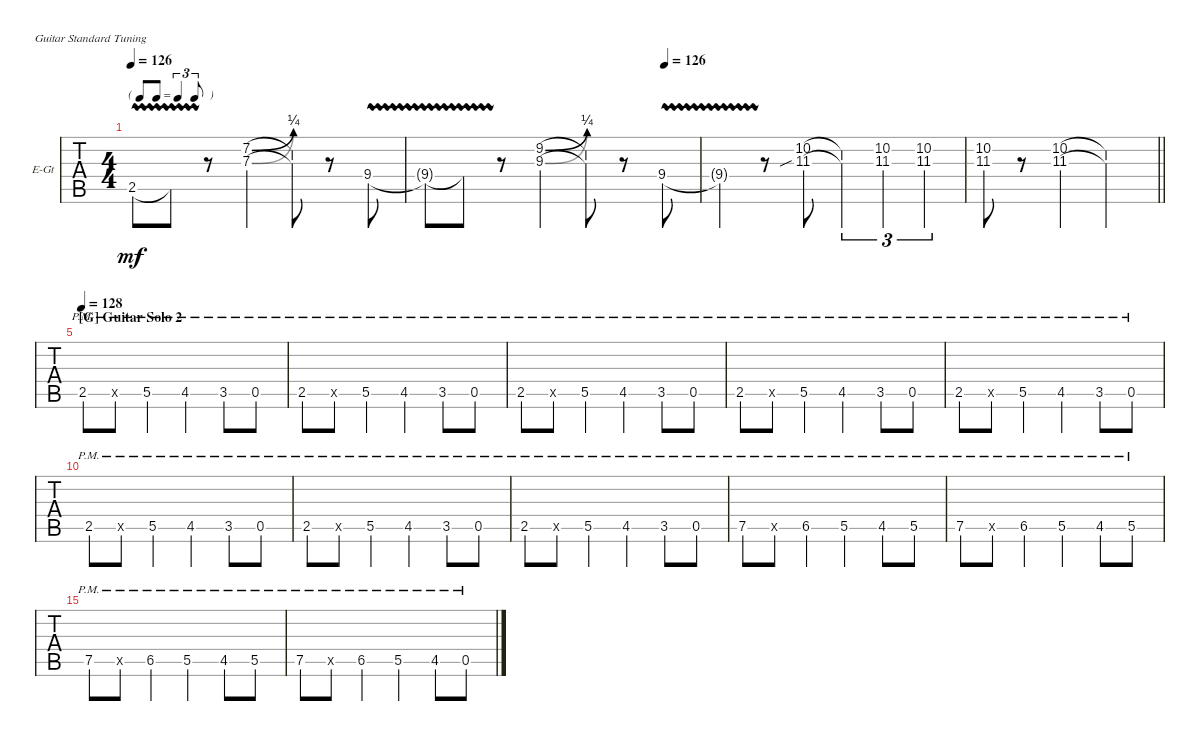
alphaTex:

\bracketExtendMode nobrackets
\firstSystemTrackNameOrientation horizontal
\otherSystemsTrackNameOrientation horizontal
\defaultBarNumberDisplay FirstOfSystem
\track ("Tremelo" "E-Gt") {instrument electricguitarclean}
\staff {tabs}
\tuning (E4 B3 G3 D3 A2 E2)
\ts (4 4)
\tf triplet8th
\tempo 126
\clef g2
\scale
0.268817
\ks d
2.5{vw}.8{dy mf} 2.5{vw t}.8 r.8 (7.3{be (bend 0 0 14.399999999999999 1)} 7.2{be (bend 0 0 13.799999999999999 1)}).4 (7.3{be (hold 0 0 60 0) t} 7.2{be (hold 0 0 60 0) t}).8 r.8 9.4{vw}.8 |
\tempo (126 0.875)
\scale
0.268817 9.4{vw t}.8 9.4{vw t}.8 r.8 (9.3{be (bend 0 0 14.399999999999999 1)} 9.2{be (bend 0 0 16.8 1)}).4 (9.3{be (hold 0 0 60 0) t} 9.2{be (hold 0 0 60 0) t}).8 r.8 9.4{vw}.8 |
\scale
0.25448 9.4{vw t}.4 r.8 (10.2 11.3{sib}).8 (10.2{t} 11.3{t}).4{tu (3 2)} (10.2 11.3).4{tu (3 2)} (10.2 11.3).4{tu (3 2)} |
\scale
0.207885
\barLineRight lightlight
(10.2 11.3).8 r.8 (10.2 11.3).4 (10.2{t} 11.3{t}).2 |
\section ("G" "Guitar Solo 2")
\tempo 128
\scale
0.25 2.5{pm}.8 2.5{pm x}.8 5.5{pm}.4 4.5{pm}.4 3.5{pm}.8 0.5{pm}.8 |
\scale
0.25 2.5{pm}.8 2.5{pm x}.8 5.5{pm}.4 4.5{pm}.4 3.5{pm}.8 0.5{pm}.8 |
\scale
0.25 2.5{pm}.8 2.5{pm x}.8 5.5{pm}.4 4.5{pm}.4 3.5{pm}.8 0.5{pm}.8 |
\scale
0.25 2.5{pm}.8 2.5{pm x}.8 5.5{pm}.4 4.5{pm}.4 3.5{pm}.8 0.5{pm}.8 |
\scale
0.25 2.5{pm}.8 2.5{pm x}.8 5.5{pm}.4 4.5{pm}.4 3.5{pm}.8 0.5{pm}.8 |
\scale
0.25 2.5{pm}.8 2.5{pm x}.8 5.5{pm}.4 4.5{pm}.4 3.5{pm}.8 0.5{pm}.8 |
\scale
0.25 2.5{pm}.8 2.5{pm x}.8 5.5{pm}.4 4.5{pm}.4 3.5{pm}.8 0.5{pm}.8 |
\scale
0.25 2.5{pm}.8 2.5{pm x}.8 5.5{pm}.4 4.5{pm}.4 3.5{pm}.8 0.5{pm}.8 |
\scale
0.25 7.5{pm}.8 7.5{pm x}.8 6.5{pm}.4 5.5{pm}.4 4.5{pm}.8 5.5{pm}.8 |
\scale
0.25 7.5{pm}.8 7.5{pm x}.8 6.5{pm}.4 5.5{pm}.4 4.5{pm}.8 5.5{pm}.8 |
\scale
0.25 7.5{pm}.8 7.5{pm x}.8 6.5{pm}.4 5.5{pm}.4 4.5{pm}.8 5.5{pm}.8 |
\scale
0.25 7.5{pm}.8 7.5{pm x}.8 6.5{pm}.4 5.5{pm}.4 4.5{pm}.8 0.5{pm}.8
